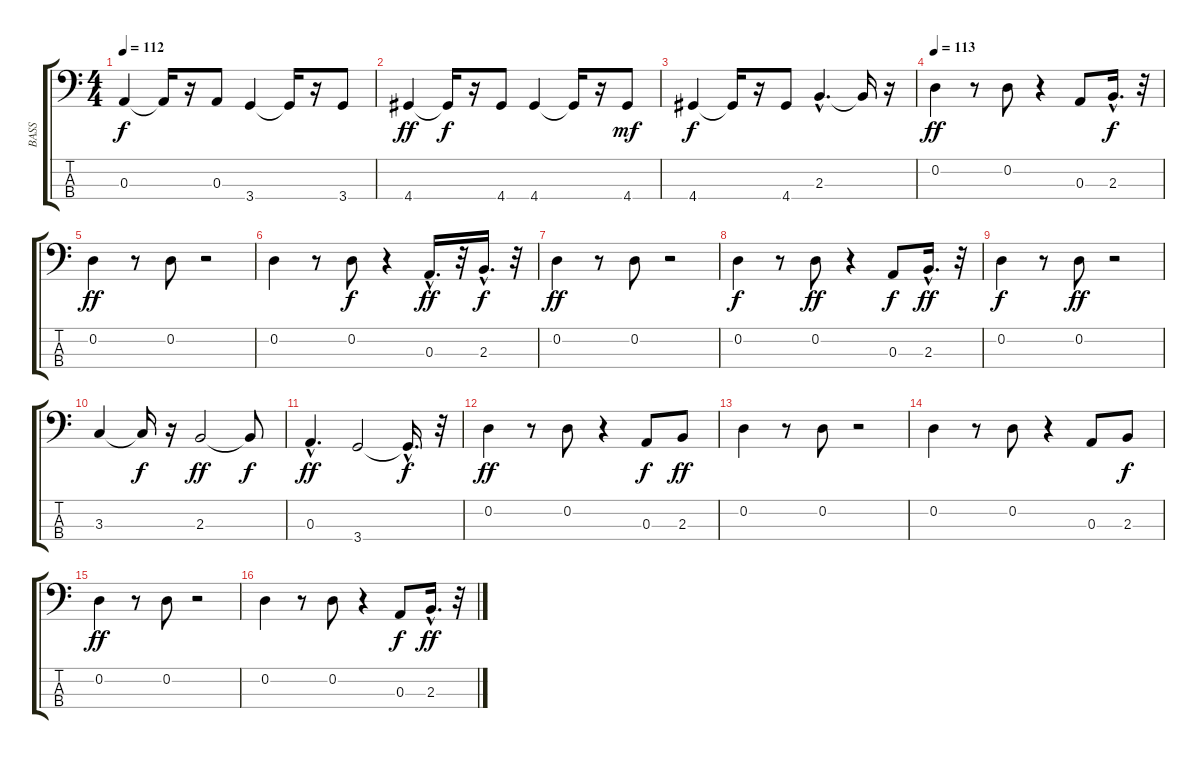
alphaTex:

\track ("BASS" "BASS") {instrument electricbassfinger}
\staff {score tabs}
\tuning (G2 D2 A1 E1) {hide}
\ts (4 4)
\tempo 112
\clef f4
\ks c
0.3.4{dy f} 0.3{t}.16 r.16 0.3.8 3.4.4 3.4{t}.16 r.16 3.4.8 |
4.4.4{dy ff} 4.4{t}.16{dy f} r.16 4.4.8 4.4.4 4.4{t}.16 r.16 4.4.8{dy mf} |
4.4.4{dy f} 4.4{t}.16 r.16 4.4.8 2.3{hac}.4{d} 2.3{t}.16 r.16 |
\tempo 113
0.2.4{dy ff} r.8 0.2.8 r.4 0.3.8 2.3{hac}.16{d dy f} r.32 |
0.2.4{dy ff} r.8 0.2.8 r.2 |
0.2.4 r.8 0.2.8{dy f} r.4 0.3{hac}.16{d dy ff} r.32 2.3{hac}.16{d dy f} r.32 |
0.2.4{dy ff} r.8 0.2.8 r.2 |
0.2.4{dy f} r.8 0.2.8{dy ff} r.4 0.3.8{dy f} 2.3{hac}.16{d dy ff} r.32 |
0.2.4{dy f} r.8 0.2.8{dy ff} r.2 |
3.3.4 3.3{t}.16{dy f} r.16 2.3.2{dy ff} 2.3{t}.8{dy f} |
0.3{hac}.4{d dy ff} 3.4.2 3.4{hac t}.16{d dy f} r.32 |
0.2.4{dy ff} r.8 0.2.8 r.4 0.3.8{dy f} 2.3.8{dy ff} |
0.2.4 r.8 0.2.8 r.2 |
0.2.4 r.8 0.2.8 r.4 0.3.8 2.3.8{dy f} |
0.2.4{dy ff} r.8 0.2.8 r.2 |
0.2.4 r.8 0.2.8 r.4 0.3.8{dy f} 2.3{hac}.16{d dy ff} r.32
